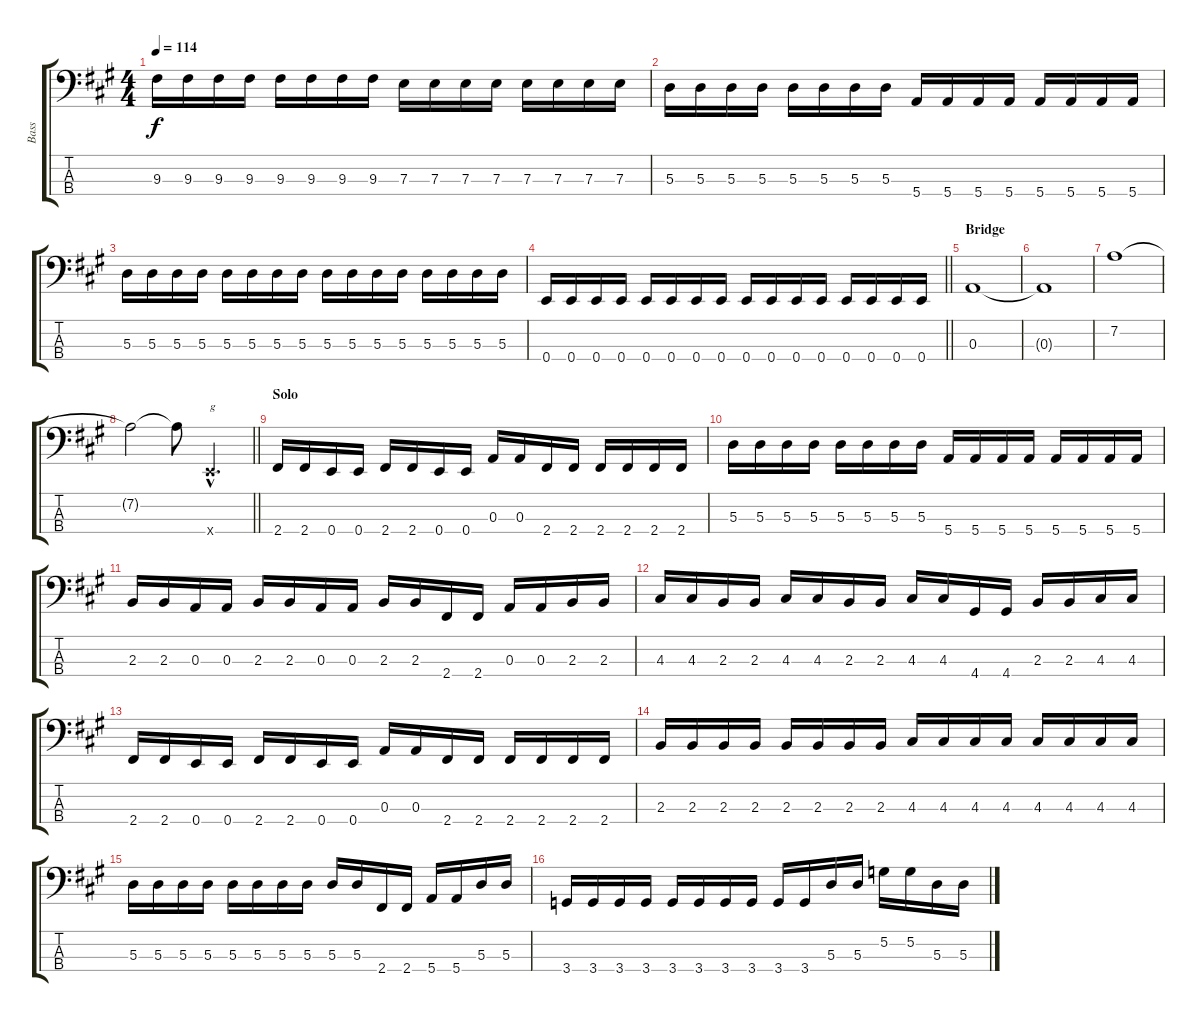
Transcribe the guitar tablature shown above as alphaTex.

\track ("Bass" "Bass") {instrument electricbassfinger}
\staff {score tabs}
\tuning (G2 D2 A1 E1) {hide}
\ts (4 4)
\tempo 114
\clef f4
\ks a
9.3.16{dy f} 9.3.16 9.3.16 9.3.16 9.3.16 9.3.16 9.3.16 9.3.16 7.3.16 7.3.16 7.3.16 7.3.16 7.3.16 7.3.16 7.3.16 7.3.16 |
5.3.16 5.3.16 5.3.16 5.3.16 5.3.16 5.3.16 5.3.16 5.3.16 5.4.16 5.4.16 5.4.16 5.4.16 5.4.16 5.4.16 5.4.16 5.4.16 |
5.3.16 5.3.16 5.3.16 5.3.16 5.3.16 5.3.16 5.3.16 5.3.16 5.3.16 5.3.16 5.3.16 5.3.16 5.3.16 5.3.16 5.3.16 5.3.16 |
\barLineRight lightlight
0.4.16 0.4.16 0.4.16 0.4.16 0.4.16 0.4.16 0.4.16 0.4.16 0.4.16 0.4.16 0.4.16 0.4.16 0.4.16 0.4.16 0.4.16 0.4.16 |
\section ("" "Bridge")
0.3.1 |
0.3{t}.1 |
7.2.1 |
\barLineRight lightlight
7.2{t}.2 7.2{t}.8 0.4{hac x}.4{d txt "g"} |
\section ("" "Solo")
2.4.16 2.4.16 0.4.16 0.4.16 2.4.16 2.4.16 0.4.16 0.4.16 0.3.16 0.3.16 2.4.16 2.4.16 2.4.16 2.4.16 2.4.16 2.4.16 |
5.3.16 5.3.16 5.3.16 5.3.16 5.3.16 5.3.16 5.3.16 5.3.16 5.4.16 5.4.16 5.4.16 5.4.16 5.4.16 5.4.16 5.4.16 5.4.16 |
2.3.16 2.3.16 0.3.16 0.3.16 2.3.16 2.3.16 0.3.16 0.3.16 2.3.16 2.3.16 2.4.16 2.4.16 0.3.16 0.3.16 2.3.16 2.3.16 |
4.3.16 4.3.16 2.3.16 2.3.16 4.3.16 4.3.16 2.3.16 2.3.16 4.3.16 4.3.16 4.4.16 4.4.16 2.3.16 2.3.16 4.3.16 4.3.16 |
2.4.16 2.4.16 0.4.16 0.4.16 2.4.16 2.4.16 0.4.16 0.4.16 0.3.16 0.3.16 2.4.16 2.4.16 2.4.16 2.4.16 2.4.16 2.4.16 |
2.3.16 2.3.16 2.3.16 2.3.16 2.3.16 2.3.16 2.3.16 2.3.16 4.3.16 4.3.16 4.3.16 4.3.16 4.3.16 4.3.16 4.3.16 4.3.16 |
5.3.16 5.3.16 5.3.16 5.3.16 5.3.16 5.3.16 5.3.16 5.3.16 5.3.16 5.3.16 2.4.16 2.4.16 5.4.16 5.4.16 5.3.16 5.3.16 |
3.4.16 3.4.16 3.4.16 3.4.16 3.4.16 3.4.16 3.4.16 3.4.16 3.4.16 3.4.16 5.3.16 5.3.16 5.2.16 5.2.16 5.3.16 5.3.16
